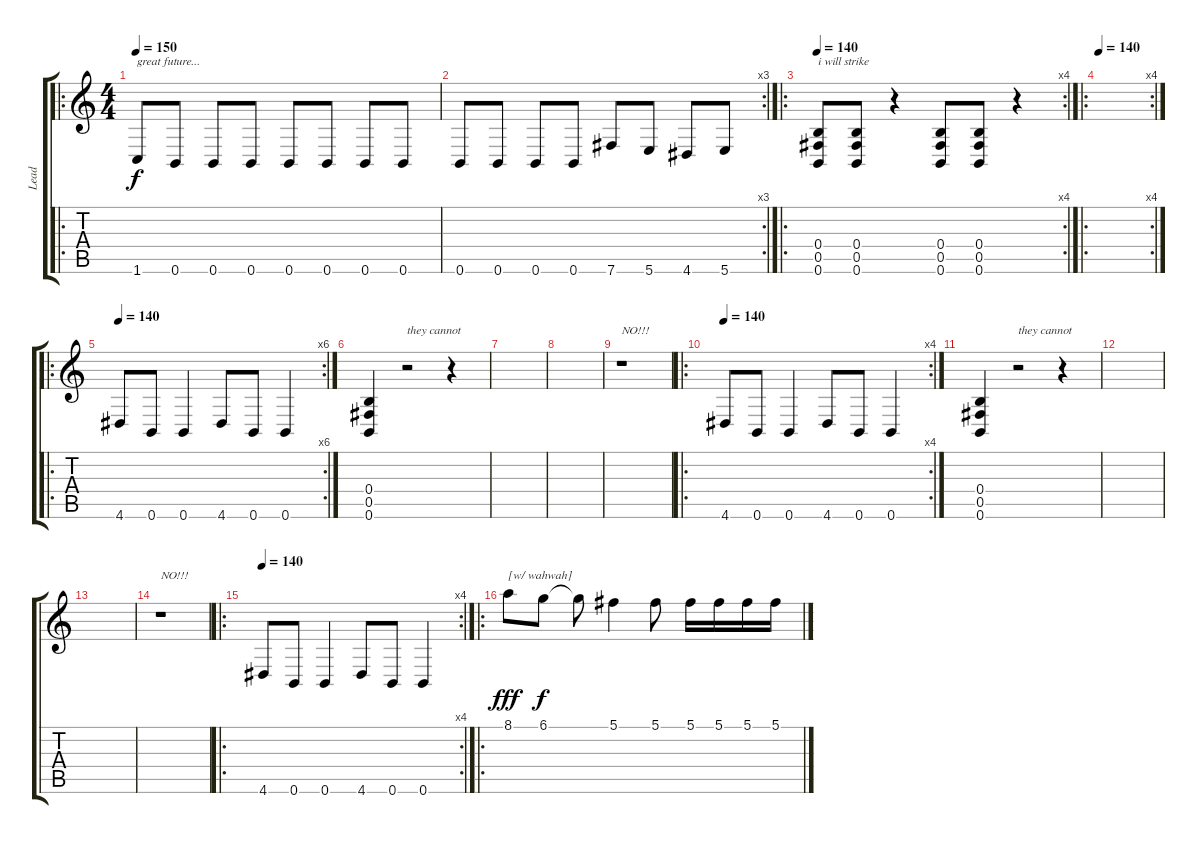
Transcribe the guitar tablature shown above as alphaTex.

\track ("Lead" "Lead") {instrument distortionguitar}
\staff {score tabs}
\tuning (Db4 Ab3 E3 B2 Gb2 B1) {hide}
\ro
\ts (4 4)
\tempo 150
\clef g2
\ks c
1.6.8{txt "great future..." dy f} 0.6.8 0.6.8 0.6.8 0.6.8 0.6.8 0.6.8 0.6.8 |
\rc 3
0.6.8 0.6.8 0.6.8 0.6.8 7.6.8 5.6.8 4.6.8 5.6.8 |
\ro
\rc 4
\tempo 130
\tempo 140
(0.4 0.5 0.6).8{txt "i will strike"} (0.4 0.5 0.6).8 r.4 (0.4 0.5 0.6).8 (0.4 0.5 0.6).8 r.4 |
\ro
\rc 4
\tempo 140
|
\ro
\rc 6
\tempo 140
4.6.8 0.6.8 0.6.4 4.6.8 0.6.8 0.6.4 |
(0.4 0.5 0.6).4 r.2{txt "they cannot"} r.4 |
|
|
r.1{txt "NO!!!"} |
\ro
\rc 4
\tempo 140
4.6.8 0.6.8 0.6.4 4.6.8 0.6.8 0.6.4 |
(0.4 0.5 0.6).4 r.2{txt "they cannot"} r.4 |
|
|
r.1{txt "NO!!!"} |
\ro
\rc 4
\tempo 140
4.6.8 0.6.8 0.6.4 4.6.8 0.6.8 0.6.4 |
\ro
8.1.8{txt "[w/ wahwah]" dy fff} 6.1.8{dy f} 6.1{t}.8 5.1.4 5.1.8 5.1.16 5.1.16 5.1.16 5.1.16
